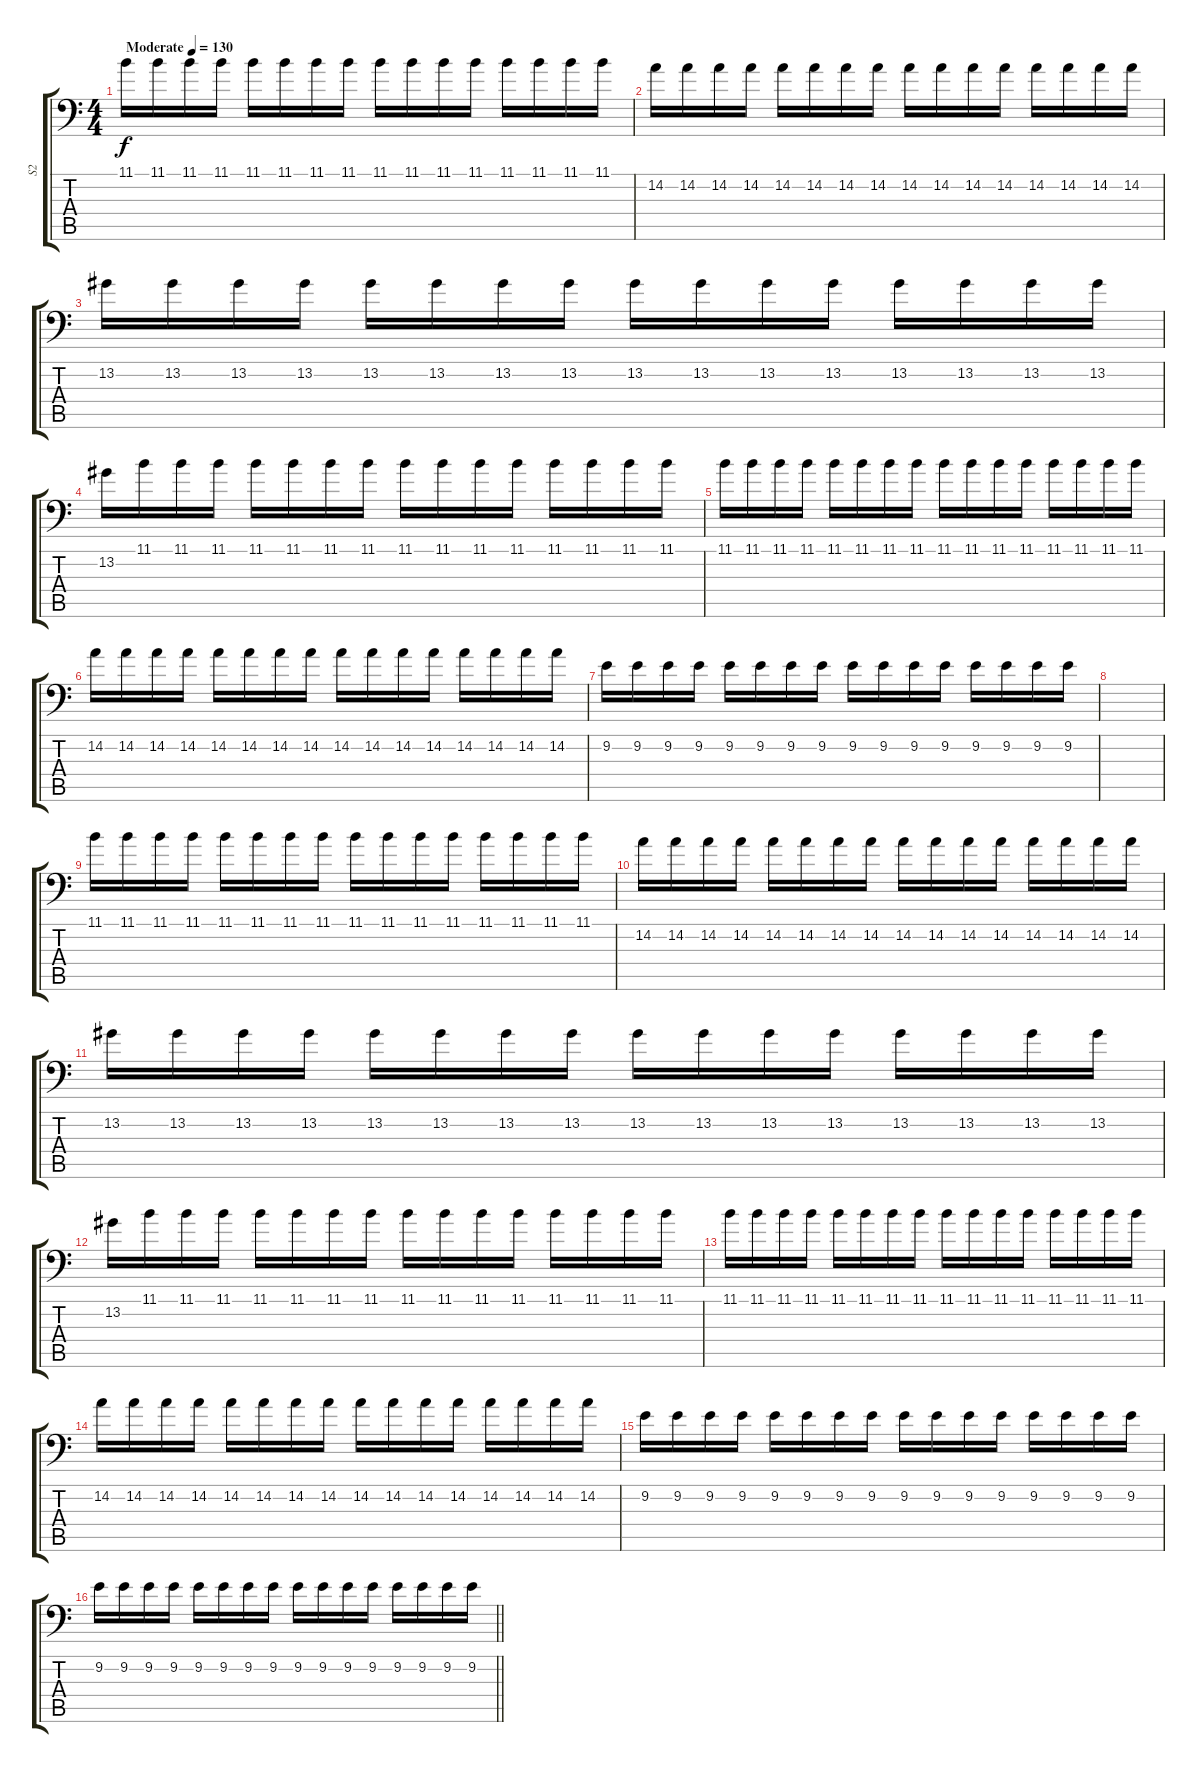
\track ("S2" "S2") {instrument electricpiano1}
\staff {score tabs}
\tuning (C4 G3 Eb3 Bb2 F2 Bb1) {hide}
\ts (4 4)
\tempo (130 "Moderate")
\clef f4
\ks c
11.1.16{dy f instrument electricpiano1} 11.1.16 11.1.16 11.1.16 11.1.16 11.1.16 11.1.16 11.1.16 11.1.16 11.1.16 11.1.16 11.1.16 11.1.16 11.1.16 11.1.16 11.1.16 |
14.2.16 14.2.16 14.2.16 14.2.16 14.2.16 14.2.16 14.2.16 14.2.16 14.2.16 14.2.16 14.2.16 14.2.16 14.2.16 14.2.16 14.2.16 14.2.16 |
13.2.16 13.2.16 13.2.16 13.2.16 13.2.16 13.2.16 13.2.16 13.2.16 13.2.16 13.2.16 13.2.16 13.2.16 13.2.16 13.2.16 13.2.16 13.2.16 |
13.2.16 11.1.16 11.1.16 11.1.16 11.1.16 11.1.16 11.1.16 11.1.16 11.1.16 11.1.16 11.1.16 11.1.16 11.1.16 11.1.16 11.1.16 11.1.16 |
11.1.16 11.1.16 11.1.16 11.1.16 11.1.16 11.1.16 11.1.16 11.1.16 11.1.16 11.1.16 11.1.16 11.1.16 11.1.16 11.1.16 11.1.16 11.1.16 |
14.2.16 14.2.16 14.2.16 14.2.16 14.2.16 14.2.16 14.2.16 14.2.16 14.2.16 14.2.16 14.2.16 14.2.16 14.2.16 14.2.16 14.2.16 14.2.16 |
9.2.16 9.2.16 9.2.16 9.2.16 9.2.16 9.2.16 9.2.16 9.2.16 9.2.16 9.2.16 9.2.16 9.2.16 9.2.16 9.2.16 9.2.16 9.2.16 |
|
11.1.16 11.1.16 11.1.16 11.1.16 11.1.16 11.1.16 11.1.16 11.1.16 11.1.16 11.1.16 11.1.16 11.1.16 11.1.16 11.1.16 11.1.16 11.1.16 |
14.2.16 14.2.16 14.2.16 14.2.16 14.2.16 14.2.16 14.2.16 14.2.16 14.2.16 14.2.16 14.2.16 14.2.16 14.2.16 14.2.16 14.2.16 14.2.16 |
13.2.16 13.2.16 13.2.16 13.2.16 13.2.16 13.2.16 13.2.16 13.2.16 13.2.16 13.2.16 13.2.16 13.2.16 13.2.16 13.2.16 13.2.16 13.2.16 |
13.2.16 11.1.16 11.1.16 11.1.16 11.1.16 11.1.16 11.1.16 11.1.16 11.1.16 11.1.16 11.1.16 11.1.16 11.1.16 11.1.16 11.1.16 11.1.16 |
11.1.16 11.1.16 11.1.16 11.1.16 11.1.16 11.1.16 11.1.16 11.1.16 11.1.16 11.1.16 11.1.16 11.1.16 11.1.16 11.1.16 11.1.16 11.1.16 |
14.2.16 14.2.16 14.2.16 14.2.16 14.2.16 14.2.16 14.2.16 14.2.16 14.2.16 14.2.16 14.2.16 14.2.16 14.2.16 14.2.16 14.2.16 14.2.16 |
9.2.16 9.2.16 9.2.16 9.2.16 9.2.16 9.2.16 9.2.16 9.2.16 9.2.16 9.2.16 9.2.16 9.2.16 9.2.16 9.2.16 9.2.16 9.2.16 |
\barLineRight lightlight
9.2.16 9.2.16 9.2.16 9.2.16 9.2.16 9.2.16 9.2.16 9.2.16 9.2.16 9.2.16 9.2.16 9.2.16 9.2.16 9.2.16 9.2.16 9.2.16
